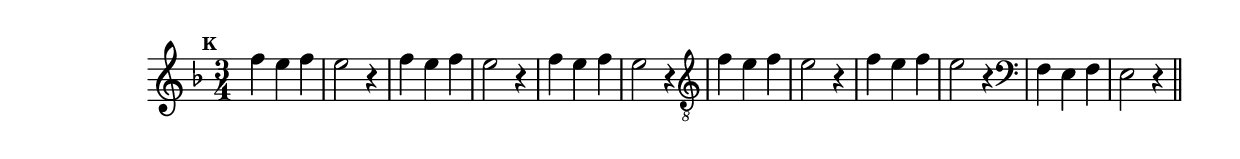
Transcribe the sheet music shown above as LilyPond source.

%% -*- coding: utf-8 -*-
\version "2.16.0"

%% \header { texidoc="Perguntas e Respostas"}

\relative c'' {

  \override Staff.TimeSignature #'style = #'()
  \time 3/4 
  \override Score.BarNumber #'transparent = ##t
  \override Score.RehearsalMark #'font-size = #-2
  \override Score.BarNumber #'transparent = ##t
  \set Score.markFormatter = #format-mark-numbers
  \key d \minor

  \mark 10

  %% CAVAQUINHO - BANJO
  \tag #'cv {
    f4 e f | e2 r4 
  }

  %% BANDOLIM
  \tag #'bd {
    f4 e f | e2 r4 
  }

  %% VIOLA
  \tag #'va {
    f4 e f | e2 r4 
  }

  %% VIOLÃO TENOR
  \tag #'vt {
    \clef "G_8"
    f,4 e f | e2 r4   
  }

  %% VIOLÃO
  \tag #'vi {
    \clef "G_8"
    f4 e f | e2 r4 
  }

  %% BAIXO - BAIXOLÃO
  \tag #'bx {
    \clef bass
    f,4 e f | e2 r4    
  }


  %% END DOCUMENT
  \bar "||"
}
